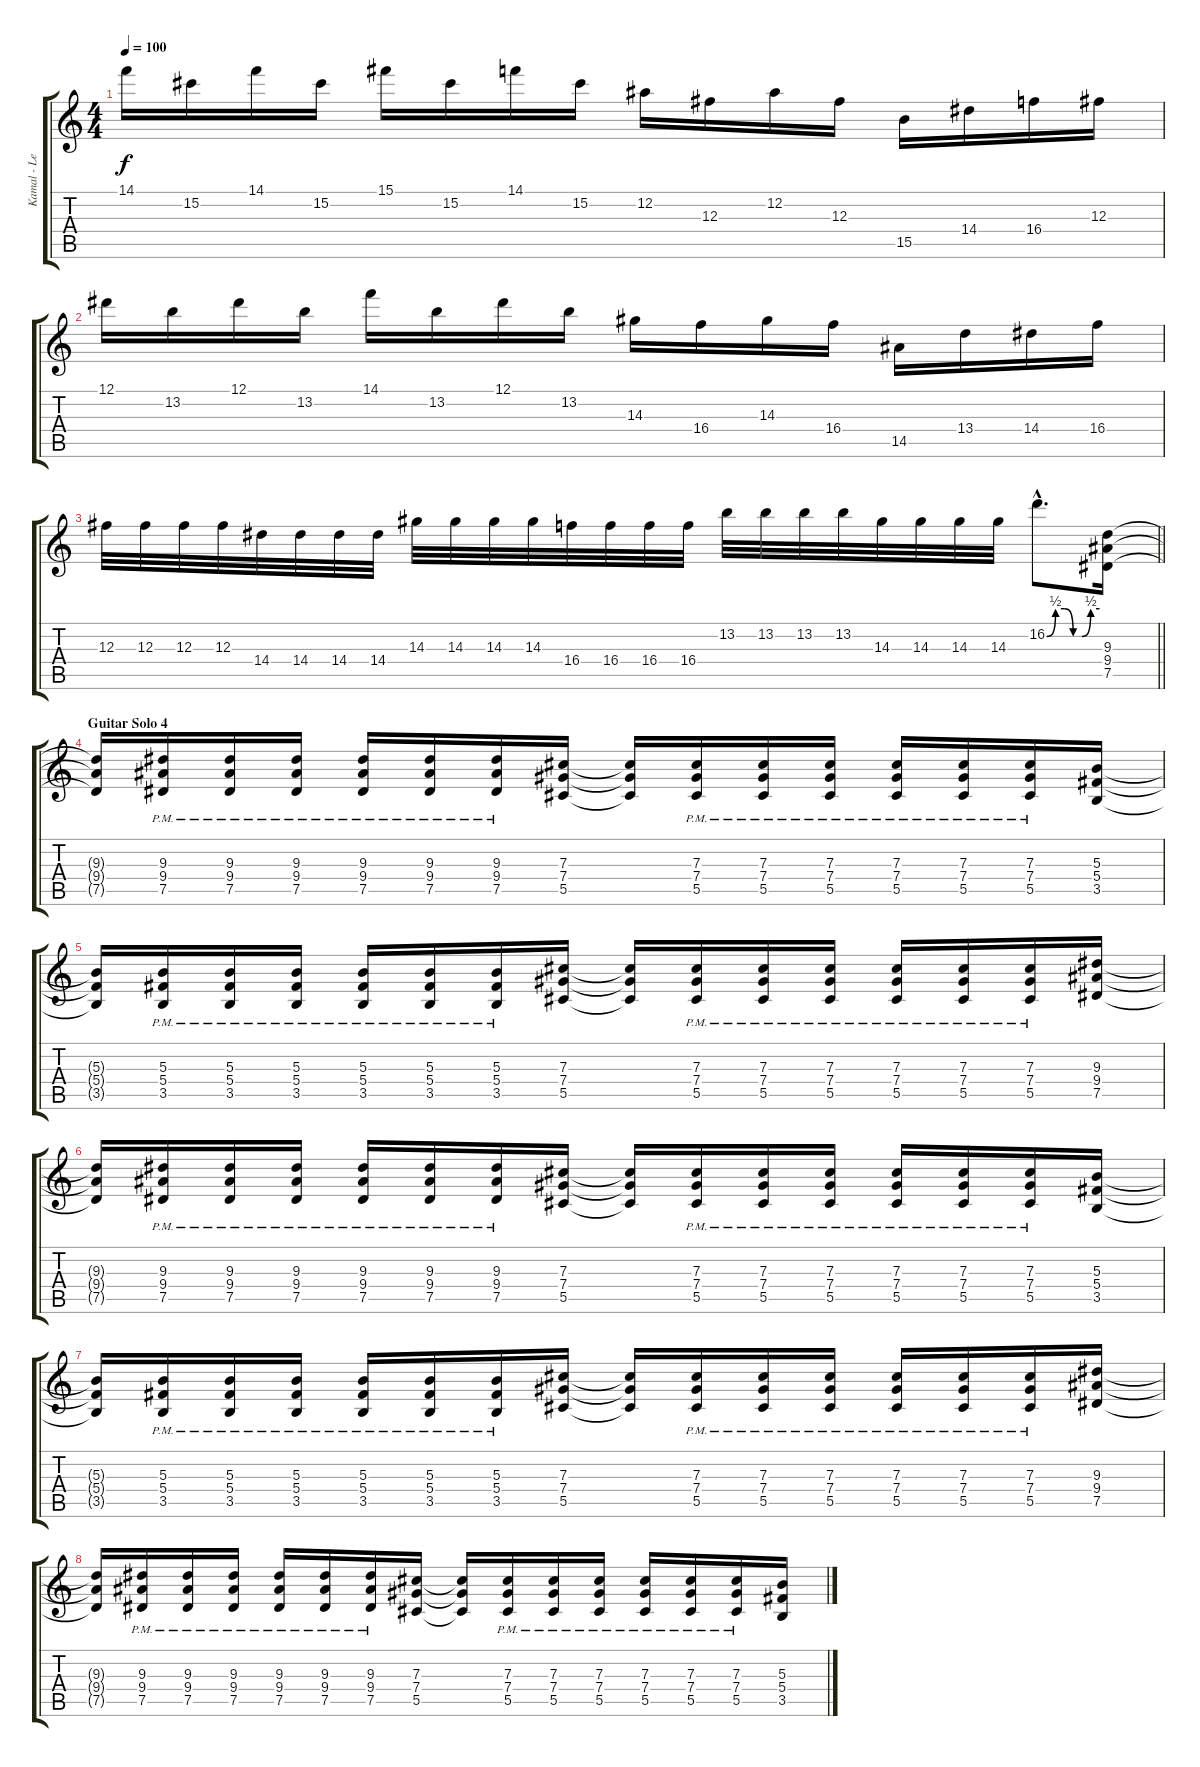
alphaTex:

\track ("Kamal - Lead" "Kamal - Le") {instrument distortionguitar}
\staff {score tabs}
\tuning (Eb4 Bb3 Gb3 Db3 Ab2 Eb2) {hide}
\ts (4 4)
\tempo 100
\clef g2
\ks c
14.1.16{dy f} 15.2.16 14.1.16 15.2.16 15.1.16 15.2.16 14.1.16 15.2.16 12.2.16 12.3.16 12.2.16 12.3.16 15.5.16 14.4.16 16.4.16 12.3.16 |
12.1.16 13.2.16 12.1.16 13.2.16 14.1.16 13.2.16 12.1.16 13.2.16 14.3.16 16.4.16 14.3.16 16.4.16 14.5.16 13.4.16 14.4.16 16.4.16 |
\barLineRight lightlight
12.3.32 12.3.32 12.3.32 12.3.32 14.4.32 14.4.32 14.4.32 14.4.32 14.3.32 14.3.32 14.3.32 14.3.32 16.4.32 16.4.32 16.4.32 16.4.32 13.2.32 13.2.32 13.2.32 13.2.32 14.3.32 14.3.32 14.3.32 14.3.32 16.2{be (custom 0 0 10 2 20 2 30 0 40 0 50 2 60 2) hac}.8{d} (9.3 9.4 7.5).16 |
\section ("" "Guitar Solo 4")
(9.3{t} 9.4{t} 7.5{t}).16 (9.3{pm} 9.4{pm} 7.5{pm}).16 (9.3{pm} 9.4{pm} 7.5{pm}).16 (9.3{pm} 9.4{pm} 7.5{pm}).16 (9.3{pm} 9.4{pm} 7.5{pm}).16 (9.3{pm} 9.4{pm} 7.5{pm}).16 (9.3{pm} 9.4{pm} 7.5{pm}).16 (7.3 7.4 5.5).16 (7.3{t} 7.4{t} 5.5{t}).16 (7.3{pm} 7.4{pm} 5.5{pm}).16 (7.3{pm} 7.4{pm} 5.5{pm}).16 (7.3{pm} 7.4{pm} 5.5{pm}).16 (7.3{pm} 7.4{pm} 5.5{pm}).16 (7.3{pm} 7.4{pm} 5.5{pm}).16 (7.3{pm} 7.4{pm} 5.5{pm}).16 (5.3 5.4 3.5).16 |
(5.3{t} 5.4{t} 3.5{t}).16 (5.3{pm} 5.4{pm} 3.5{pm}).16 (5.3{pm} 5.4{pm} 3.5{pm}).16 (5.3{pm} 5.4{pm} 3.5{pm}).16 (5.3{pm} 5.4{pm} 3.5{pm}).16 (5.3{pm} 5.4{pm} 3.5{pm}).16 (5.3{pm} 5.4{pm} 3.5{pm}).16 (7.3 7.4 5.5).16 (7.3{t} 7.4{t} 5.5{t}).16 (7.3{pm} 7.4{pm} 5.5{pm}).16 (7.3{pm} 7.4{pm} 5.5{pm}).16 (7.3{pm} 7.4{pm} 5.5{pm}).16 (7.3{pm} 7.4{pm} 5.5{pm}).16 (7.3{pm} 7.4{pm} 5.5{pm}).16 (7.3{pm} 7.4{pm} 5.5{pm}).16 (9.3 9.4 7.5).16 |
(9.3{t} 9.4{t} 7.5{t}).16 (9.3{pm} 9.4{pm} 7.5{pm}).16 (9.3{pm} 9.4{pm} 7.5{pm}).16 (9.3{pm} 9.4{pm} 7.5{pm}).16 (9.3{pm} 9.4{pm} 7.5{pm}).16 (9.3{pm} 9.4{pm} 7.5{pm}).16 (9.3{pm} 9.4{pm} 7.5{pm}).16 (7.3 7.4 5.5).16 (7.3{t} 7.4{t} 5.5{t}).16 (7.3{pm} 7.4{pm} 5.5{pm}).16 (7.3{pm} 7.4{pm} 5.5{pm}).16 (7.3{pm} 7.4{pm} 5.5{pm}).16 (7.3{pm} 7.4{pm} 5.5{pm}).16 (7.3{pm} 7.4{pm} 5.5{pm}).16 (7.3{pm} 7.4{pm} 5.5{pm}).16 (5.3 5.4 3.5).16 |
(5.3{t} 5.4{t} 3.5{t}).16 (5.3{pm} 5.4{pm} 3.5{pm}).16 (5.3{pm} 5.4{pm} 3.5{pm}).16 (5.3{pm} 5.4{pm} 3.5{pm}).16 (5.3{pm} 5.4{pm} 3.5{pm}).16 (5.3{pm} 5.4{pm} 3.5{pm}).16 (5.3{pm} 5.4{pm} 3.5{pm}).16 (7.3 7.4 5.5).16 (7.3{t} 7.4{t} 5.5{t}).16 (7.3{pm} 7.4{pm} 5.5{pm}).16 (7.3{pm} 7.4{pm} 5.5{pm}).16 (7.3{pm} 7.4{pm} 5.5{pm}).16 (7.3{pm} 7.4{pm} 5.5{pm}).16 (7.3{pm} 7.4{pm} 5.5{pm}).16 (7.3{pm} 7.4{pm} 5.5{pm}).16 (9.3 9.4 7.5).16 |
(9.3{t} 9.4{t} 7.5{t}).16 (9.3{pm} 9.4{pm} 7.5{pm}).16 (9.3{pm} 9.4{pm} 7.5{pm}).16 (9.3{pm} 9.4{pm} 7.5{pm}).16 (9.3{pm} 9.4{pm} 7.5{pm}).16 (9.3{pm} 9.4{pm} 7.5{pm}).16 (9.3{pm} 9.4{pm} 7.5{pm}).16 (7.3 7.4 5.5).16 (7.3{t} 7.4{t} 5.5{t}).16 (7.3{pm} 7.4{pm} 5.5{pm}).16 (7.3{pm} 7.4{pm} 5.5{pm}).16 (7.3{pm} 7.4{pm} 5.5{pm}).16 (7.3{pm} 7.4{pm} 5.5{pm}).16 (7.3{pm} 7.4{pm} 5.5{pm}).16 (7.3{pm} 7.4{pm} 5.5{pm}).16 (5.3 5.4 3.5).16
